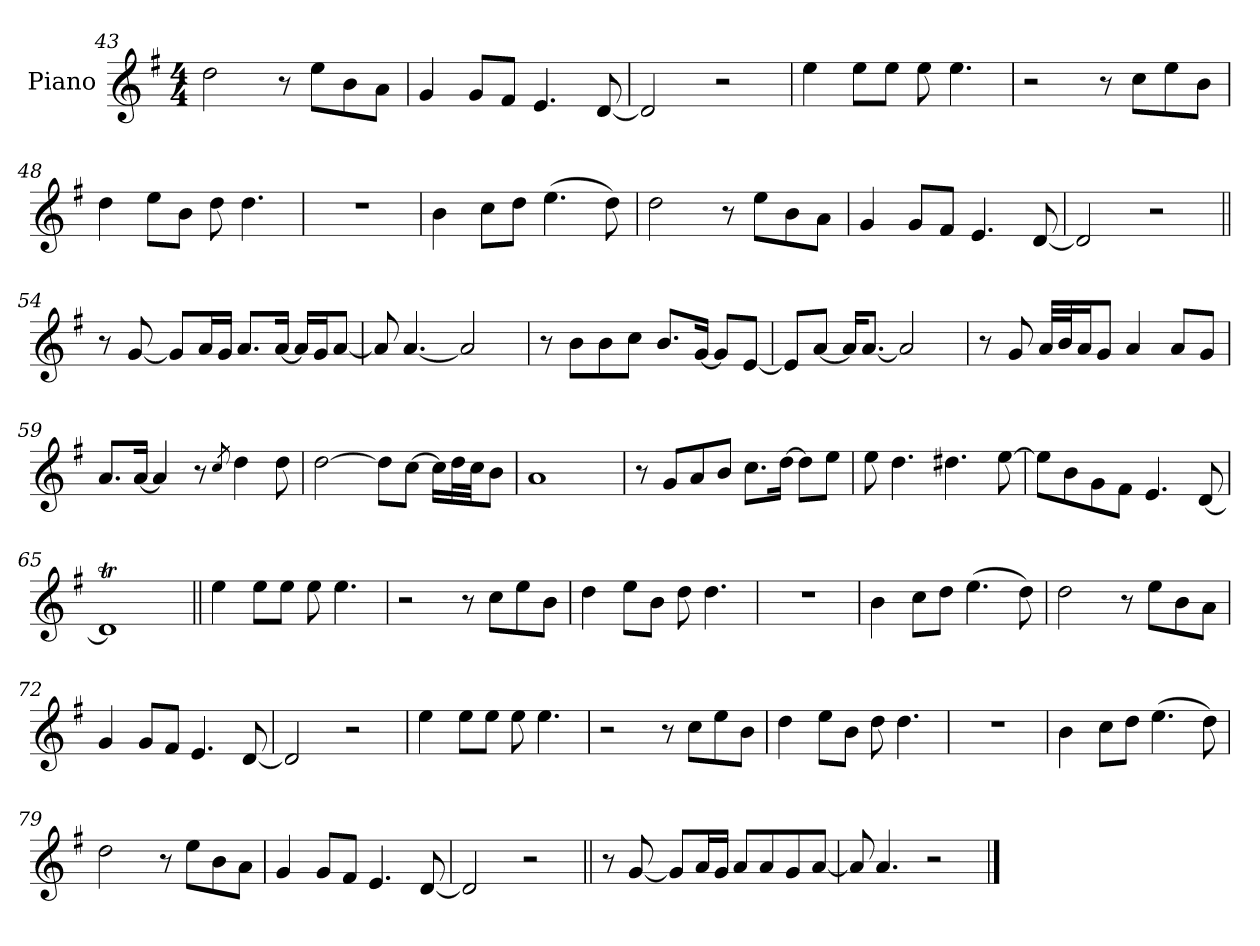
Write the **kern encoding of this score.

**kern
*part1
*staff1
*I"Piano
*I'Pno.
*clefG2
*k[f#]
*M4/4
=43
2dd
8r
8eeL
8b
8aJ
=44
4g
8gL
8f#J
4.e
[8d
=45
2d]
2r
=46
4ee
8eeL
8eeJ
8ee
4.ee
=47
2r
8r
8ccL
8ee
8bJ
=48
4dd
8eeL
8bJ
8dd
4.dd
=49
1r
=50
4b
8ccL
8ddJ
(>4.ee
8dd)
=51
2dd
8r
8eeL
8b
8aJ
=52
4g
8gL
8f#J
4.e
[8d
=53
2d]
2r
=54||
8r
[8g
8gL]
16aL
16gJJ
8.aL
[16aJk
16aLL]
16gJ
[8aJ
=55
8a]
[4.a
2a]
=56
8r
8bL
8b
8ccJ
8.bL
[16gJk
8gL]
[8eJ
=57
8eL]
[8aJ
16aKL]
[8.aJ
2a]
=58
8r
8g
32aLLL
32bJ
16aJ
8gJ
4a
8aL
8gJ
=59
8.aL
[16aJk
4a]
8r
8qcc
4dd
8dd
=60
[2dd
8ddL]
[8ccJ
16ccLL]
32ddL
32ccJJ
8bJ
=61
1a
=62
8r
8gL
8a
8bJ
8.ccL
[16ddJk
8ddL]
8eeJ
=63
8ee
4.dd
4.dd#X
[8ee
=64
8eeL]
8b
8g
8f#J
4.e
[8d
=65
1dT]
=66||
4ee
8eeL
8eeJ
8ee
4.ee
=67
2r
8r
8ccL
8ee
8bJ
=68
4dd
8eeL
8bJ
8dd
4.dd
=69
1r
=70
4b
8ccL
8ddJ
(>4.ee
8dd)
=71
2dd
8r
8eeL
8b
8aJ
=72
4g
8gL
8f#J
4.e
[8d
=73
2d]
2r
=74
4ee
8eeL
8eeJ
8ee
4.ee
=75
2r
8r
8ccL
8ee
8bJ
=76
4dd
8eeL
8bJ
8dd
4.dd
=77
1r
=78
4b
8ccL
8ddJ
(>4.ee
8dd)
=79
2dd
8r
8eeL
8b
8aJ
=80
4g
8gL
8f#J
4.e
[8d
=81
2d]
2r
=82||
8r
[8g
8gL]
16aL
16gJJ
8aL
8a
8g
[8aJ
=83
8a]
4.a
2r
==
*-
